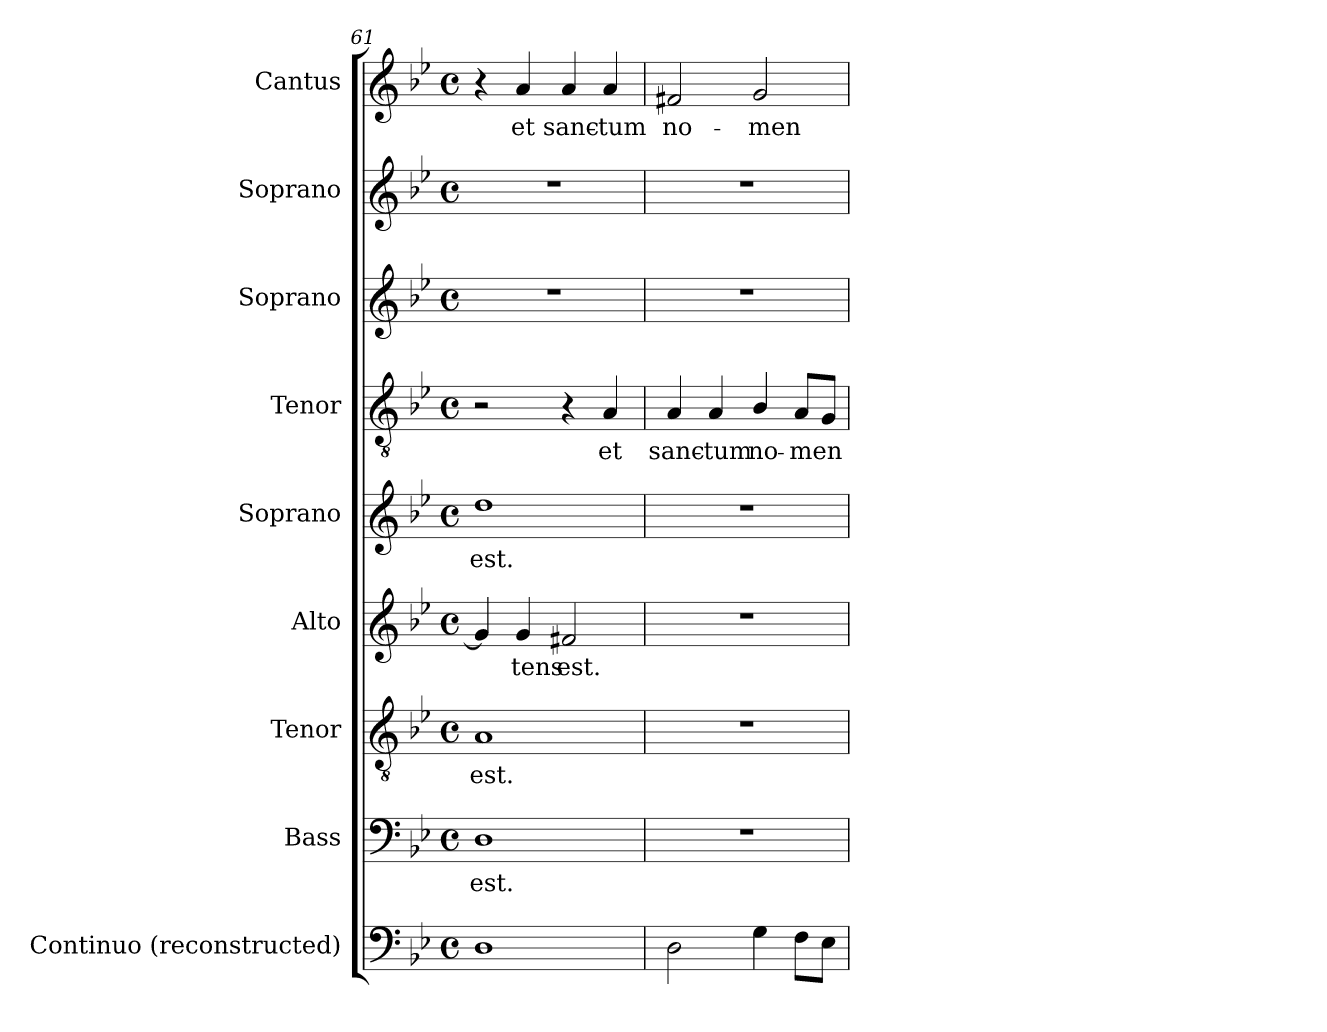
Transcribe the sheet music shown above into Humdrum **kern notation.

**kern	**kern	**text	**kern	**text	**kern	**text	**kern	**text	**kern	**text	**kern	**kern	**kern	**text
*part9	*part8	*part8	*part7	*part7	*part6	*part6	*part5	*part5	*part4	*part4	*part3	*part2	*part1	*part1
*staff9	*staff8	*staff8	*staff7	*staff7	*staff6	*staff6	*staff5	*staff5	*staff4	*staff4	*staff3	*staff2	*staff1	*staff1
*I"Continuo (reconstructed)	*I"Bass	*	*I"Tenor	*	*I"Alto	*	*I"Soprano	*	*I"Tenor	*	*I"Soprano	*I"Soprano	*I"Cantus	*
*I'Cont.	*I'B.	*	*I'T.	*	*I'A.	*	*I'S.	*	*I'T.	*	*I'S.	*I'S.	*	*
*clefF4	*clefF4	*	*clefGv2	*	*clefG2	*	*clefG2	*	*clefGv2	*	*clefG2	*clefG2	*clefG2	*
*	*	*	*ITrd7c12	*	*	*	*	*	*ITrd7c12	*	*	*	*	*
*k[b-e-]	*k[b-e-]	*	*k[b-e-]	*	*k[b-e-]	*	*k[b-e-]	*	*k[b-e-]	*	*k[b-e-]	*k[b-e-]	*k[b-e-]	*
*g:	*g:	*	*g:	*	*g:	*	*g:	*	*g:	*	*g:	*g:	*g:	*
*M4/4	*M4/4	*	*M4/4	*	*M4/4	*	*M4/4	*	*M4/4	*	*M4/4	*M4/4	*M4/4	*
*met(c)	*met(c)	*	*met(c)	*	*met(c)	*	*met(c)	*	*met(c)	*	*met(c)	*met(c)	*met(c)	*
=61	=61	=61	=61	=61	=61	=61	=61	=61	=61	=61	=61	=61	=61	=61
!	!	!LO:LY:b:color=#000000	!	!	!	!	!	!	!	!	!	!	!	!
!	!	!	!	!LO:LY:b:color=#000000	!	!	!	!	!	!	!	!	!	!
!	!	!	!	!	!	!	!	!LO:LY:b:color=#000000	!	!	!	!	!	!
1Di	1Di	est.	1AAi	est.	4gi/]	.	1ddi	est.	2r	.	1r	1r	4r	.
!	!	!	!	!	!	!LO:LY:b:color=#000000	!	!	!	!	!	!	!	!
!	!	!	!	!	!	!	!	!	!	!	!	!	!	!LO:LY:b:color=#000000
.	.	.	.	.	4gi/	-tens	.	.	.	.	.	.	4ai/	et
!	!	!	!	!	!	!LO:LY:b:color=#000000	!	!	!	!	!	!	!	!
!	!	!	!	!	!	!	!	!	!	!	!	!	!	!LO:LY:b:color=#000000
.	.	.	.	.	2f#Xi/	est.	.	.	4r	.	.	.	4ai/	sanc-
!	!	!	!	!	!	!	!	!	!	!LO:LY:b:color=#000000	!	!	!	!
!	!	!	!	!	!	!	!	!	!	!	!	!	!	!LO:LY:b:color=#000000
.	.	.	.	.	.	.	.	.	4AAi/	et	.	.	4ai/	-tum
=62	=62	=62	=62	=62	=62	=62	=62	=62	=62	=62	=62	=62	=62	=62
!	!	!	!	!	!	!	!	!	!	!LO:LY:b:color=#000000	!	!	!	!
!	!	!	!	!	!	!	!	!	!	!	!	!	!	!LO:LY:b:color=#000000
2Di\	1r	.	1r	.	1r	.	1r	.	4AAi/	sanc-	1r	1r	2f#Xi/	no-
!	!	!	!	!	!	!	!	!	!	!LO:LY:b:color=#000000	!	!	!	!
.	.	.	.	.	.	.	.	.	4AAi/	-tum	.	.	.	.
!	!	!	!	!	!	!	!	!	!	!LO:LY:b:color=#000000	!	!	!	!
!	!	!	!	!	!	!	!	!	!	!	!	!	!	!LO:LY:b:color=#000000
4Gi\	.	.	.	.	.	.	.	.	4BB-i/	no-	.	.	2gi/	-men
!	!	!	!	!	!	!	!	!	!	!LO:LY:b:color=#000000	!	!	!	!
8Fi\L	.	.	.	.	.	.	.	.	8AAi/L	-men	.	.	.	.
8E-i\J	.	.	.	.	.	.	.	.	8GGi/J	.	.	.	.	.
=	=	=	=	=	=	=	=	=	=	=	=	=	=	=
*-	*-	*-	*-	*-	*-	*-	*-	*-	*-	*-	*-	*-	*-	*-
